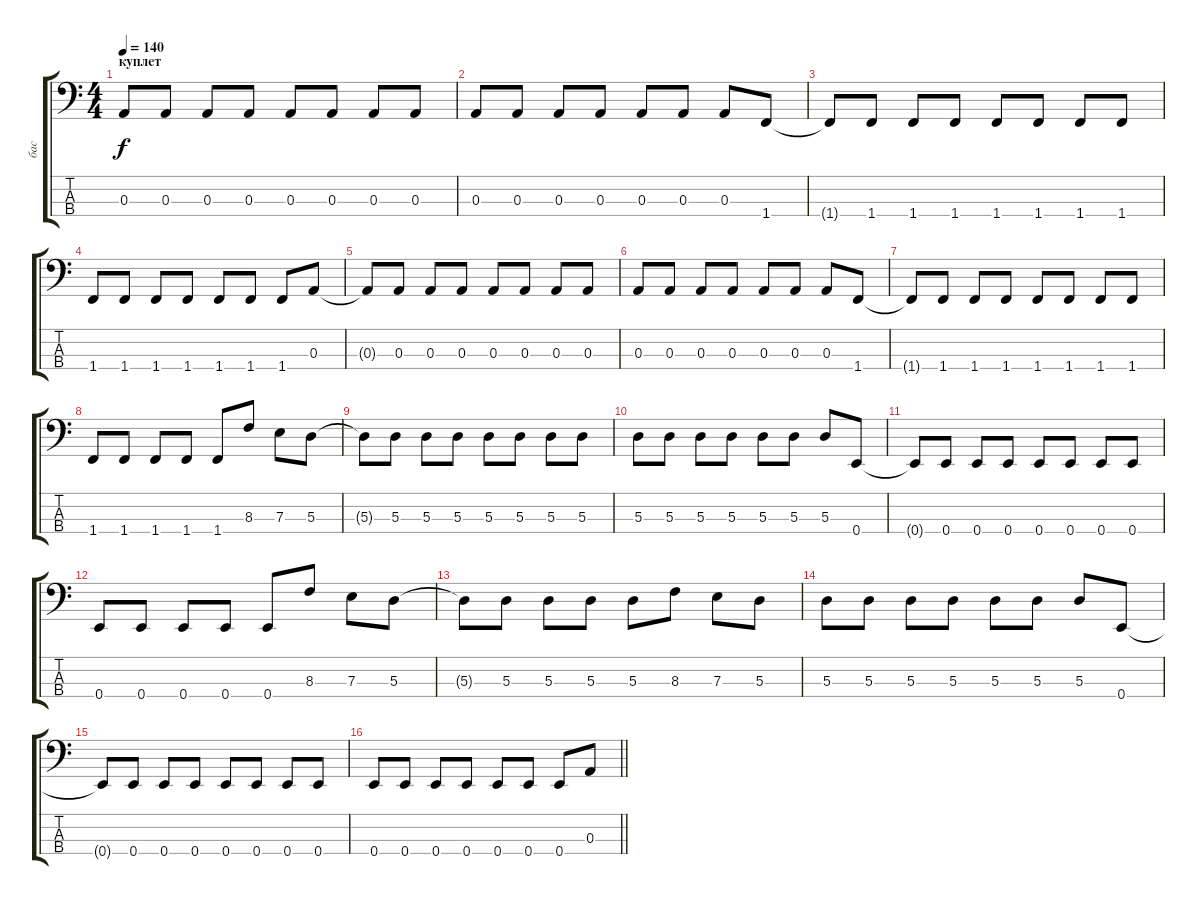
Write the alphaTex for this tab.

\track ("бас" "бас") {instrument electricbassfinger}
\staff {score tabs}
\tuning (G2 D2 A1 E1) {hide}
\ts (4 4)
\section ("" "куплет")
\tempo 140
\clef f4
\ks c
0.3{t}.8{dy f} 0.3.8 0.3.8 0.3.8 0.3.8 0.3.8 0.3.8 0.3.8 |
0.3.8 0.3.8 0.3.8 0.3.8 0.3.8 0.3.8 0.3.8 1.4.8 |
1.4{t}.8 1.4.8 1.4.8 1.4.8 1.4.8 1.4.8 1.4.8 1.4.8 |
1.4.8 1.4.8 1.4.8 1.4.8 1.4.8 1.4.8 1.4.8 0.3.8 |
0.3{t}.8 0.3.8 0.3.8 0.3.8 0.3.8 0.3.8 0.3.8 0.3.8 |
0.3.8 0.3.8 0.3.8 0.3.8 0.3.8 0.3.8 0.3.8 1.4.8 |
1.4{t}.8 1.4.8 1.4.8 1.4.8 1.4.8 1.4.8 1.4.8 1.4.8 |
1.4.8 1.4.8 1.4.8 1.4.8 1.4.8 8.3.8 7.3.8 5.3.8 |
5.3{t}.8 5.3.8 5.3.8 5.3.8 5.3.8 5.3.8 5.3.8 5.3.8 |
5.3.8 5.3.8 5.3.8 5.3.8 5.3.8 5.3.8 5.3.8 0.4.8 |
0.4{t}.8 0.4.8 0.4.8 0.4.8 0.4.8 0.4.8 0.4.8 0.4.8 |
0.4.8 0.4.8 0.4.8 0.4.8 0.4.8 8.3.8 7.3.8 5.3.8 |
5.3{t}.8 5.3.8 5.3.8 5.3.8 5.3.8 8.3.8 7.3.8 5.3.8 |
5.3.8 5.3.8 5.3.8 5.3.8 5.3.8 5.3.8 5.3.8 0.4.8 |
0.4{t}.8 0.4.8 0.4.8 0.4.8 0.4.8 0.4.8 0.4.8 0.4.8 |
\barLineRight lightlight
0.4.8 0.4.8 0.4.8 0.4.8 0.4.8 0.4.8 0.4.8 0.3.8
